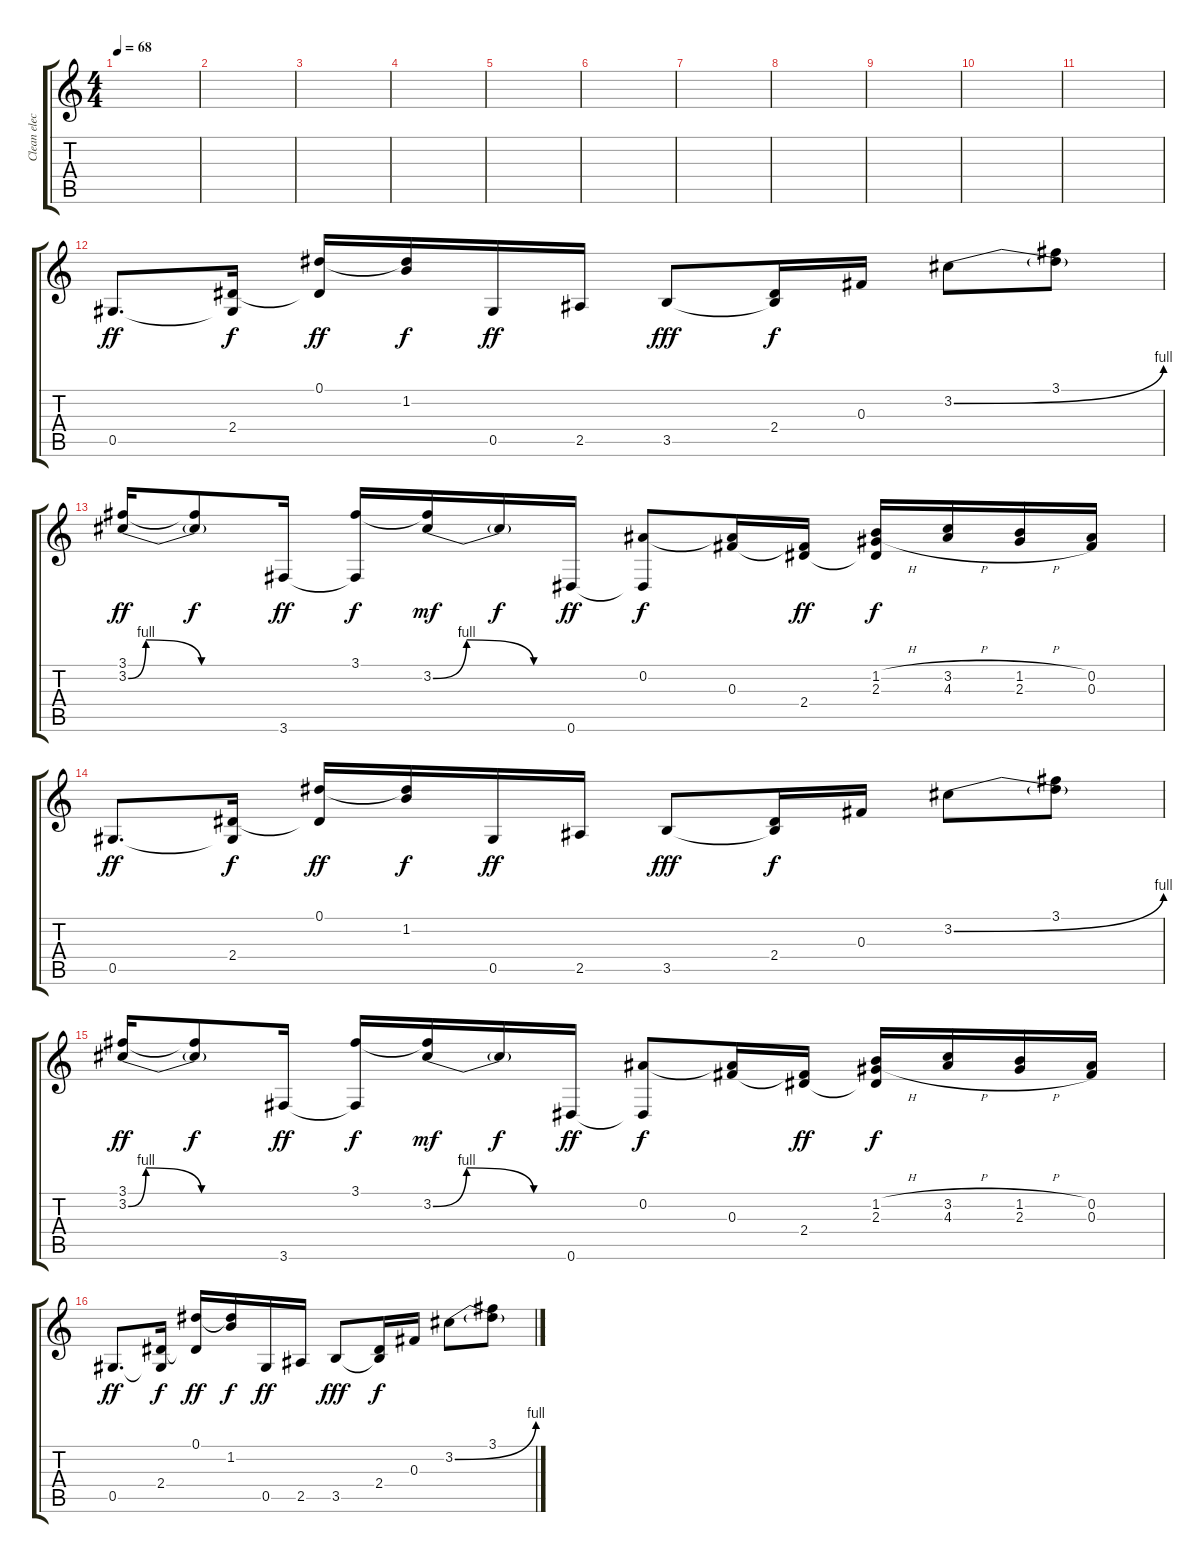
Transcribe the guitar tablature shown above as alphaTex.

\track ("Clean electric" "Clean elec") {instrument electricguitarjazz}
\staff {score tabs}
\tuning (Eb4 Bb3 Gb3 Db3 Ab2 Eb2) {hide}
\ts (4 4)
\tempo 68
\clef g2
\ks c
|
|
|
|
|
|
|
|
|
|
|
0.5.8{d dy ff volume 16 instrument electricguitarjazz} (2.4 0.5{t}).16{dy f} (0.1 2.4{t}).16{dy ff} (0.1{t} 1.2).16{dy f} 0.5.16{dy ff} 2.5.16 3.5.8{dy fff} (2.4 3.5{t}).16{dy f} 0.3.16 3.2{be (bend 0 0 60 4)}.8 (3.1 3.2{t}).8 |
(3.1 3.2{be (custom 0 0 7 4 29 0 60 0)}).16{dy ff} (3.1{t} 3.2{t}).8{dy f} 3.6.16{dy ff} (3.1 3.6{t}).16{dy f} (3.1{t} 3.2{be (custom 0 0 15 4 45 0 60 0)}).16{dy mf} 3.2{t}.16{dy f} 0.6.16{dy ff} (0.2 0.6{t}).8{dy f} (0.2{t} 0.3).16 (0.3{t} 2.4).16{dy ff} (1.2{h} 2.3{h} 2.4{t}).16{dy f} (3.2{h} 4.3{h}).16 (1.2{h} 2.3{h}).16 (0.2 0.3).16 |
0.5.8{d dy ff} (2.4 0.5{t}).16{dy f} (0.1 2.4{t}).16{dy ff} (0.1{t} 1.2).16{dy f} 0.5.16{dy ff} 2.5.16 3.5.8{dy fff} (2.4 3.5{t}).16{dy f} 0.3.16 3.2{be (bend 0 0 60 4)}.8 (3.1 3.2{t}).8 |
(3.1 3.2{be (custom 0 0 7 4 29 0 60 0)}).16{dy ff} (3.1{t} 3.2{t}).8{dy f} 3.6.16{dy ff} (3.1 3.6{t}).16{dy f} (3.1{t} 3.2{be (custom 0 0 15 4 45 0 60 0)}).16{dy mf} 3.2{t}.16{dy f} 0.6.16{dy ff} (0.2 0.6{t}).8{dy f} (0.2{t} 0.3).16 (0.3{t} 2.4).16{dy ff} (1.2{h} 2.3{h} 2.4{t}).16{dy f} (3.2{h} 4.3{h}).16 (1.2{h} 2.3{h}).16 (0.2 0.3).16 |
0.5.8{d dy ff} (2.4 0.5{t}).16{dy f} (0.1 2.4{t}).16{dy ff} (0.1{t} 1.2).16{dy f} 0.5.16{dy ff} 2.5.16 3.5.8{dy fff} (2.4 3.5{t}).16{dy f} 0.3.16 3.2{be (bend 0 0 60 4)}.8 (3.1 3.2{t}).8
